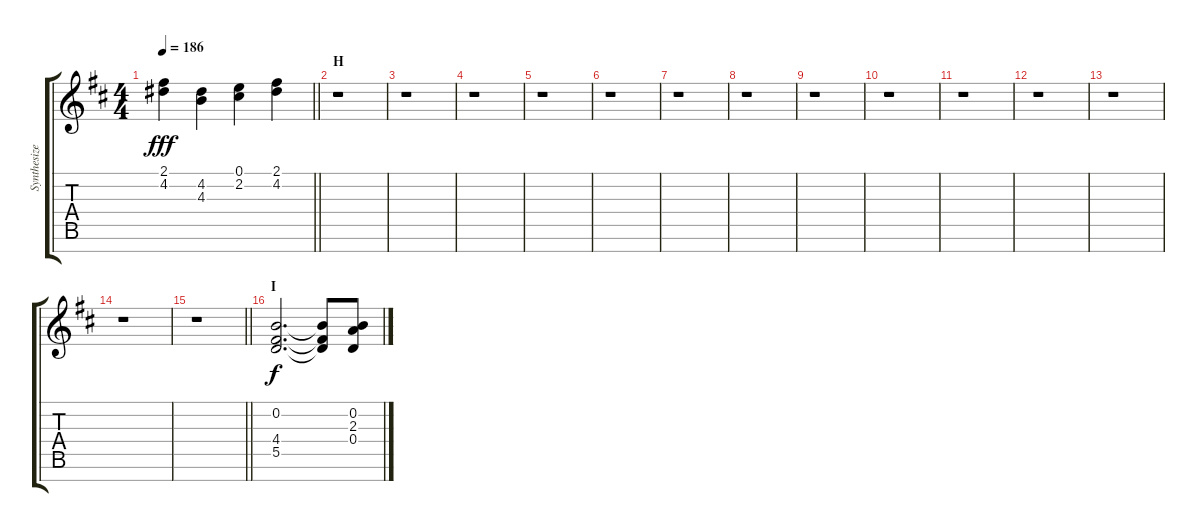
\track ("Synthesizer I" "Synthesize") {instrument dulcimer}
\staff {score tabs}
\tuning (E5 B4 G4 D4 A3 E3 B2) {hide}
\ts (4 4)
\tempo 186
\clef g2
\barLineRight lightlight
\ks d
(2.1 4.2).4{dy fff} (4.2 4.3).4 (0.1 2.2).4 (2.1 4.2).4 |
\section ("" "H")
r.1 |
r.1 |
r.1 |
r.1 |
r.1 |
r.1 |
r.1 |
r.1 |
r.1 |
r.1 |
r.1 |
r.1 |
r.1 |
\barLineRight lightlight
r.1 |
\section ("" "I")
(0.2 4.4 5.5).2{d dy f} (0.2{t} 4.4{t} 5.5{t}).8 (0.2 2.3 0.4).8
